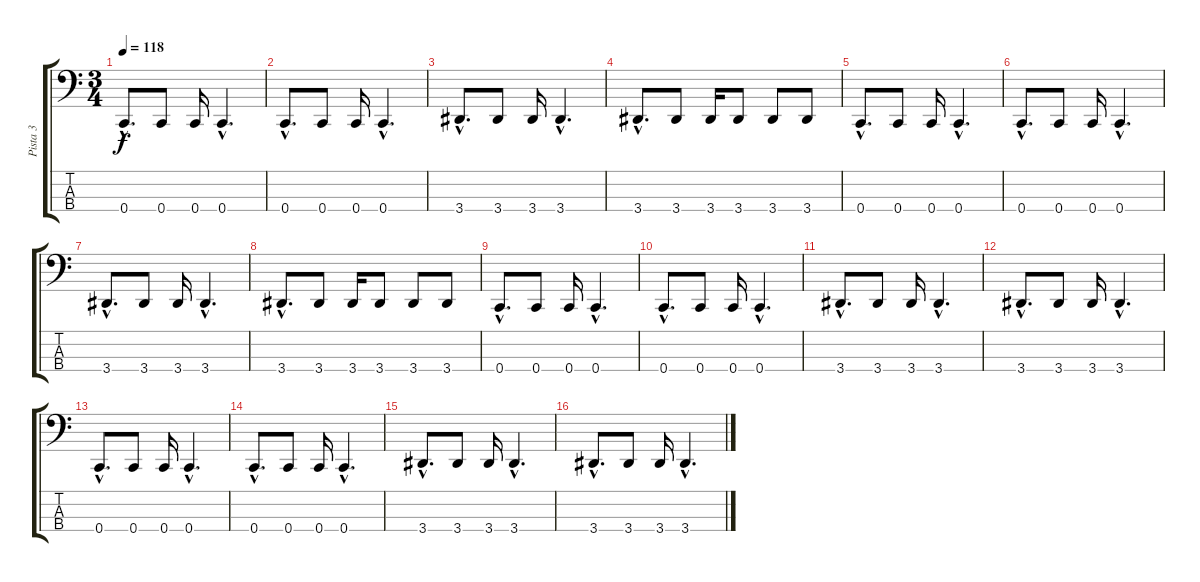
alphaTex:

\track ("Pista 3" "Pista 3") {instrument electricbassfinger}
\staff {score tabs}
\tuning (F2 C2 G1 C1) {hide}
\ts (3 4)
\tempo 118
\clef f4
\ks c
0.4{hac}.8{d dy f} 0.4.8 0.4.16 0.4{hac}.4{d} |
0.4{hac}.8{d} 0.4.8 0.4.16 0.4{hac}.4{d} |
3.4{hac}.8{d} 3.4.8 3.4.16 3.4{hac}.4{d} |
3.4{hac}.8{d} 3.4.8 3.4.16 3.4.8 3.4.8 3.4.8 |
0.4{hac}.8{d} 0.4.8 0.4.16 0.4{hac}.4{d} |
0.4{hac}.8{d} 0.4.8 0.4.16 0.4{hac}.4{d} |
3.4{hac}.8{d} 3.4.8 3.4.16 3.4{hac}.4{d} |
3.4{hac}.8{d} 3.4.8 3.4.16 3.4.8 3.4.8 3.4.8 |
0.4{hac}.8{d} 0.4.8 0.4.16 0.4{hac}.4{d} |
0.4{hac}.8{d} 0.4.8 0.4.16 0.4{hac}.4{d} |
3.4{hac}.8{d} 3.4.8 3.4.16 3.4{hac}.4{d} |
3.4{hac}.8{d} 3.4.8 3.4.16 3.4{hac}.4{d} |
0.4{hac}.8{d} 0.4.8 0.4.16 0.4{hac}.4{d} |
0.4{hac}.8{d} 0.4.8 0.4.16 0.4{hac}.4{d} |
3.4{hac}.8{d} 3.4.8 3.4.16 3.4{hac}.4{d} |
3.4{hac}.8{d} 3.4.8 3.4.16 3.4{hac}.4{d}
